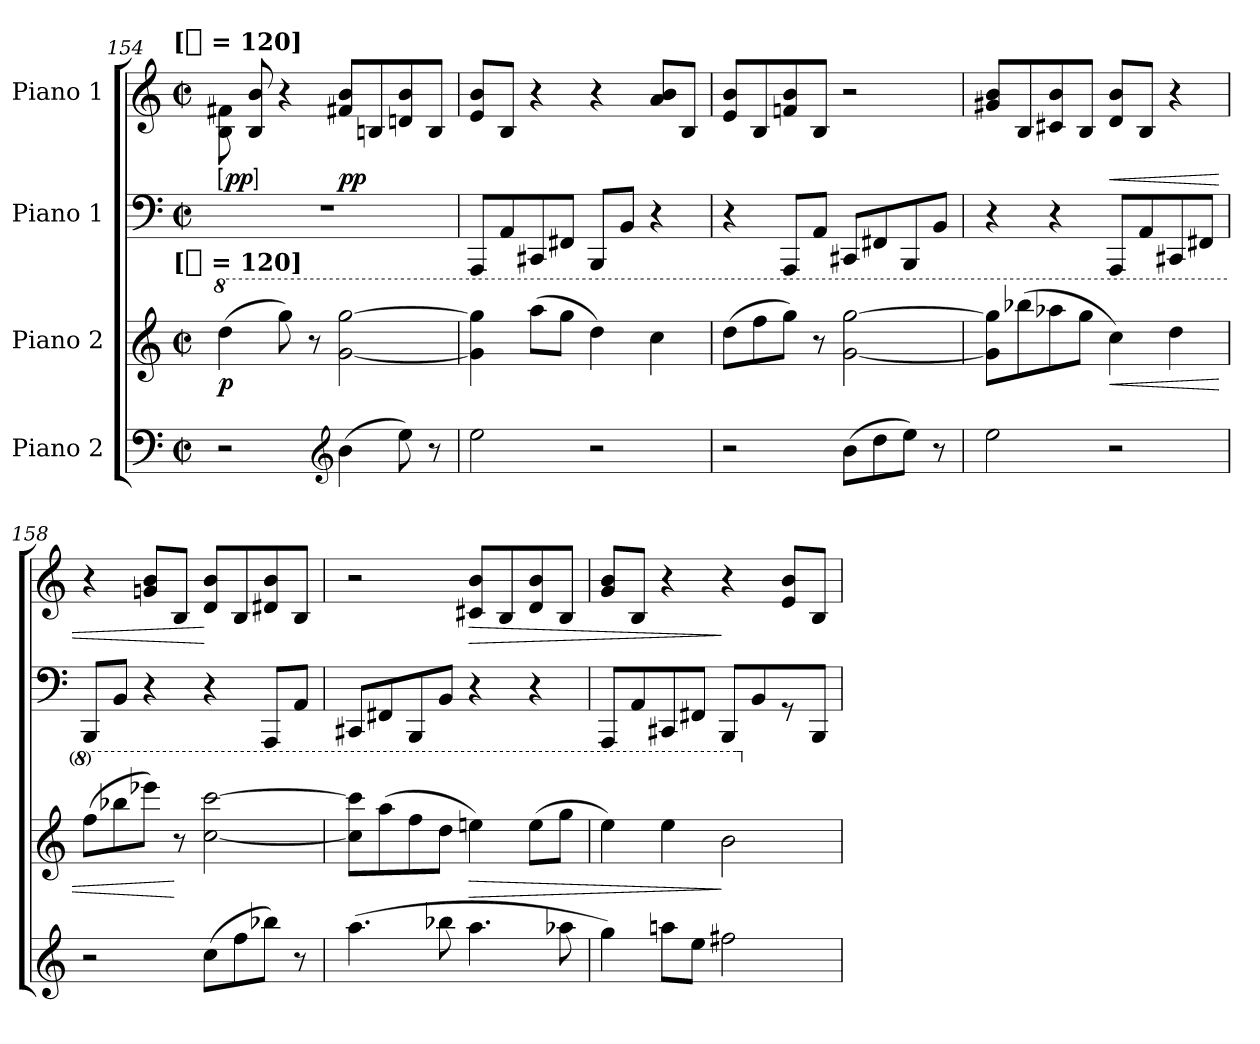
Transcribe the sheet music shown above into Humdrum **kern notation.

**kern	**kern	**dynam	**kern	**kern	**dynam
*part4	*part3	*part3	*part2	*part1	*part1
*staff4	*staff3	*staff3	*staff2	*staff1	*staff1
*I"Piano 2	*I"Piano 2	*	*I"Piano 1	*I"Piano 1	*
*clefF4	*clefG2	*	*clefF4	*clefG2	*
*k[]	*k[]	*	*k[]	*k[]	*
*C:	*C:	*	*C:	*C:	*
!!LO:TX:omd:t=[[half] = 120]
*M2/2	*M2/2	*	*M2/2	*M2/2	*
*met(c|)	*met(c|)	*	*met(c|)	*met(c|)	*
*MM240	*MM240	*	*MM240	*MM240	*
*	*8va	*	*	*	*
=154	=154	=154	=154	=154	=154
!	!LO:TX:t=[[half] = 120]	!	!	!	!
!	!	!	!	!	!LO:DY:ed=brack
2r	(4ddd	p	1r	8B\ 8f#X\	pp
.	.	.	.	8B 8b	.
.	8ggg)	.	.	4r	.
.	8r	.	.	.	.
*clefG2	*	*	*	*	*
(4b	[2gg [2ggg	.	.	8f#X 8bL	pp
.	.	.	.	8Bn	.
8ee)	.	.	.	8dn 8b	.
8r	.	.	.	8BJ	.
=155	=155	=155	=155	=155	=155
2ee	4gg] 4ggg]	.	8AAAL	8e 8bL	.
.	.	.	8AA	8BJ	.
.	(8aaaL	.	8CC#X	4r	.
.	8gggJ	.	8FF#XJ	.	.
2r	4ddd)	.	8BBBL	4r	.
.	.	.	8BBJ	.	.
.	4ccc	.	4r	8a 8bL	.
.	.	.	.	8BJ	.
=156	=156	=156	=156	=156	=156
2r	(8dddL	.	4r	8e 8bL	.
.	8fff	.	.	8B	.
.	8gggJ)	.	8AAAL	8fn 8b	.
.	8r	.	8AAJ	8BJ	.
(8bL	[2gg [2ggg	.	8CC#XL	2r	.
8dd	.	.	8FF#X	.	.
8eeJ)	.	.	8BBB	.	.
8r	.	.	8BBJ	.	.
=157	=157	=157	=157	=157	=157
2ee	8gg] 8ggg]L	.	4r	8g#X 8bL	.
.	(8bbb-X	.	.	8B	.
.	8aaa-X	.	4r	8c#X 8b	.
.	8gggJ	.	.	8BJ	.
!	!	!LO:HP:b	!	!	!LO:HP:b
2r	4ccc)	<	8AAAL	8d 8bL	<
.	.	.	8AA	8BJ	.
.	4ddd	.	8CC#X	4r	.
.	.	.	8FF#XJ	.	.
=158	=158	=158	=158	=158	=158
2r	(8fffL	.	8BBBL	4r	.
.	8bbb-X	.	8BBJ	.	.
.	8eeee-XJ)	.	4r	8gn 8bL	.
.	8r	[	.	8BJ	.
(8ccL	[2ccc [2cccc	.	4r	8d 8bL	[
8ff	.	.	.	8B	.
8bb-XJ)	.	.	8AAAL	8d#X 8b	.
8r	.	.	8AAJ	8BJ	.
=159	=159	=159	=159	=159	=159
(4.aa	8ccc] 8cccc]L	.	8CC#XL	2r	.
.	(8aaa	.	8FF#X	.	.
.	8fff	.	8BBB	.	.
8bb-X	8dddJ	.	8BBJ	.	.
!	!	!LO:HP:b	!	!	!LO:HP:b
4.aa	4eeen)	>	4r	8c#X 8bL	>
.	.	.	.	8B	.
.	(8eeeL	.	4r	8d 8b	.
8aa-X	8gggJ	.	.	8BJ	.
=160	=160	=160	=160	=160	=160
4gg)	4eee)	.	8AAAL	8g 8bL	.
.	.	.	8AA	8BJ	.
8aanL	4eee	.	8CC#X	4r	.
8eeJ	.	.	8FF#XJ	.	.
2ff#X	2bb	]	8BBBL	4r	]
.	.	.	8BB	.	.
.	.	.	8r	8e 8bL	.
.	.	.	8BBBJ	8BJ	.
*	*X8va	*	*	*	*
=	=	=	=	=	=
*-	*-	*-	*-	*-	*-
